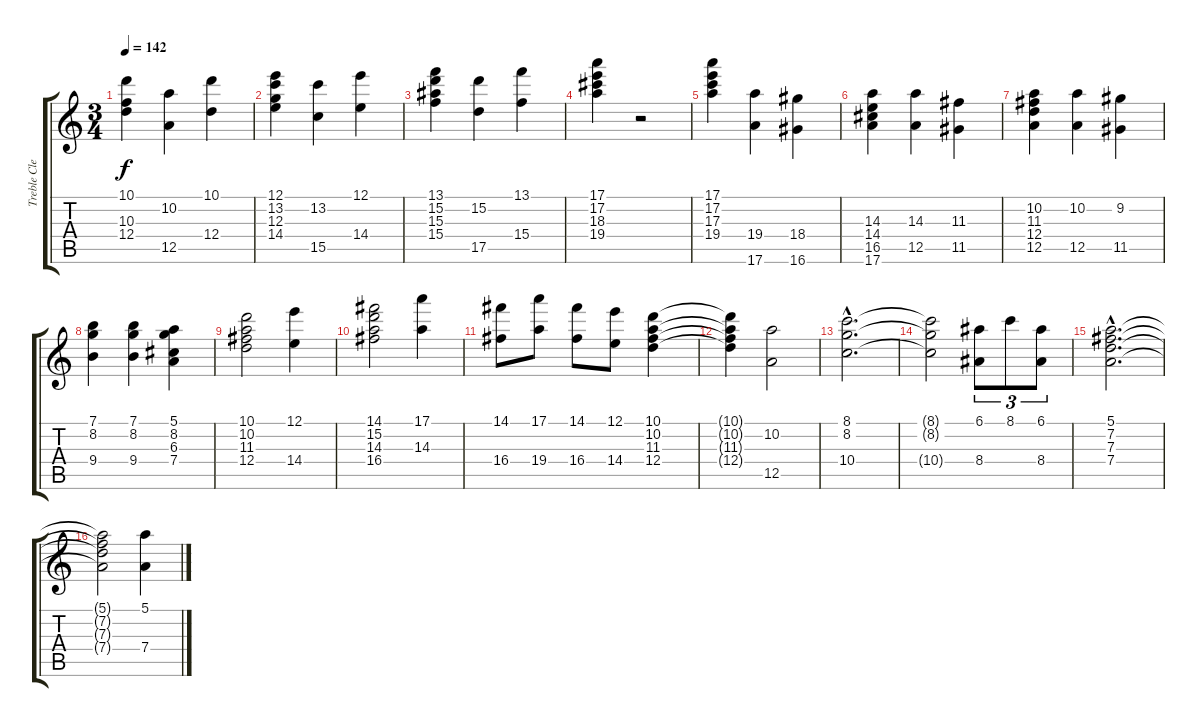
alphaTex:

\track ("Treble Clef       " "Treble Cle") {instrument acousticguitarnylon}
\staff {score tabs}
\tuning (E4 B3 G3 D3 A2 E2) {hide}
\ts (3 4)
\tempo 142
\clef g2
\ks c
(10.1 10.3 12.4).4{dy f} (10.2 12.5).4 (10.1 12.4).4 |
(12.1 13.2 12.3 14.4).4 (13.2 15.5).4 (12.1 14.4).4 |
(13.1 15.2 15.3 15.4).4 (15.2 17.5).4 (13.1 15.4).4 |
(17.1 17.2 18.3 19.4).4 r.2 |
(17.1 17.2 17.3 19.4).4 (19.4 17.6).4 (18.4 16.6).4 |
(14.3 14.4 16.5 17.6).4 (14.3 12.5).4 (11.3 11.5).4 |
(10.2 11.3 12.4 12.5).4 (10.2 12.5).4 (9.2 11.5).4 |
(7.1 8.2 9.4).4 (7.1 8.2 9.4).4 (5.1 8.2 6.3 7.4).4 |
(10.1 10.2 11.3 12.4).2 (12.1 14.4).4 |
(14.1 15.2 14.3 16.4).2 (17.1 14.3).4 |
(14.1 16.4).8 (17.1 19.4).8 (14.1 16.4).8 (12.1 14.4).8 (10.1 10.2 11.3 12.4).4 |
(10.1{t} 10.2{t} 11.3{t} 12.4{t}).4 (10.2 12.5).2 |
(8.1{hac} 8.2{hac} 10.4{hac}).2{d} |
(8.1{t} 8.2{t} 10.4{t}).2 (6.1 8.4).8{tu (3 2)} 8.1.8{tu (3 2)} (6.1 8.4).8{tu (3 2)} |
(5.1{hac} 7.2{hac} 7.3{hac} 7.4{hac}).2{d} |
(5.1{t} 7.2{t} 7.3{t} 7.4{t}).2 (5.1 7.4).4
